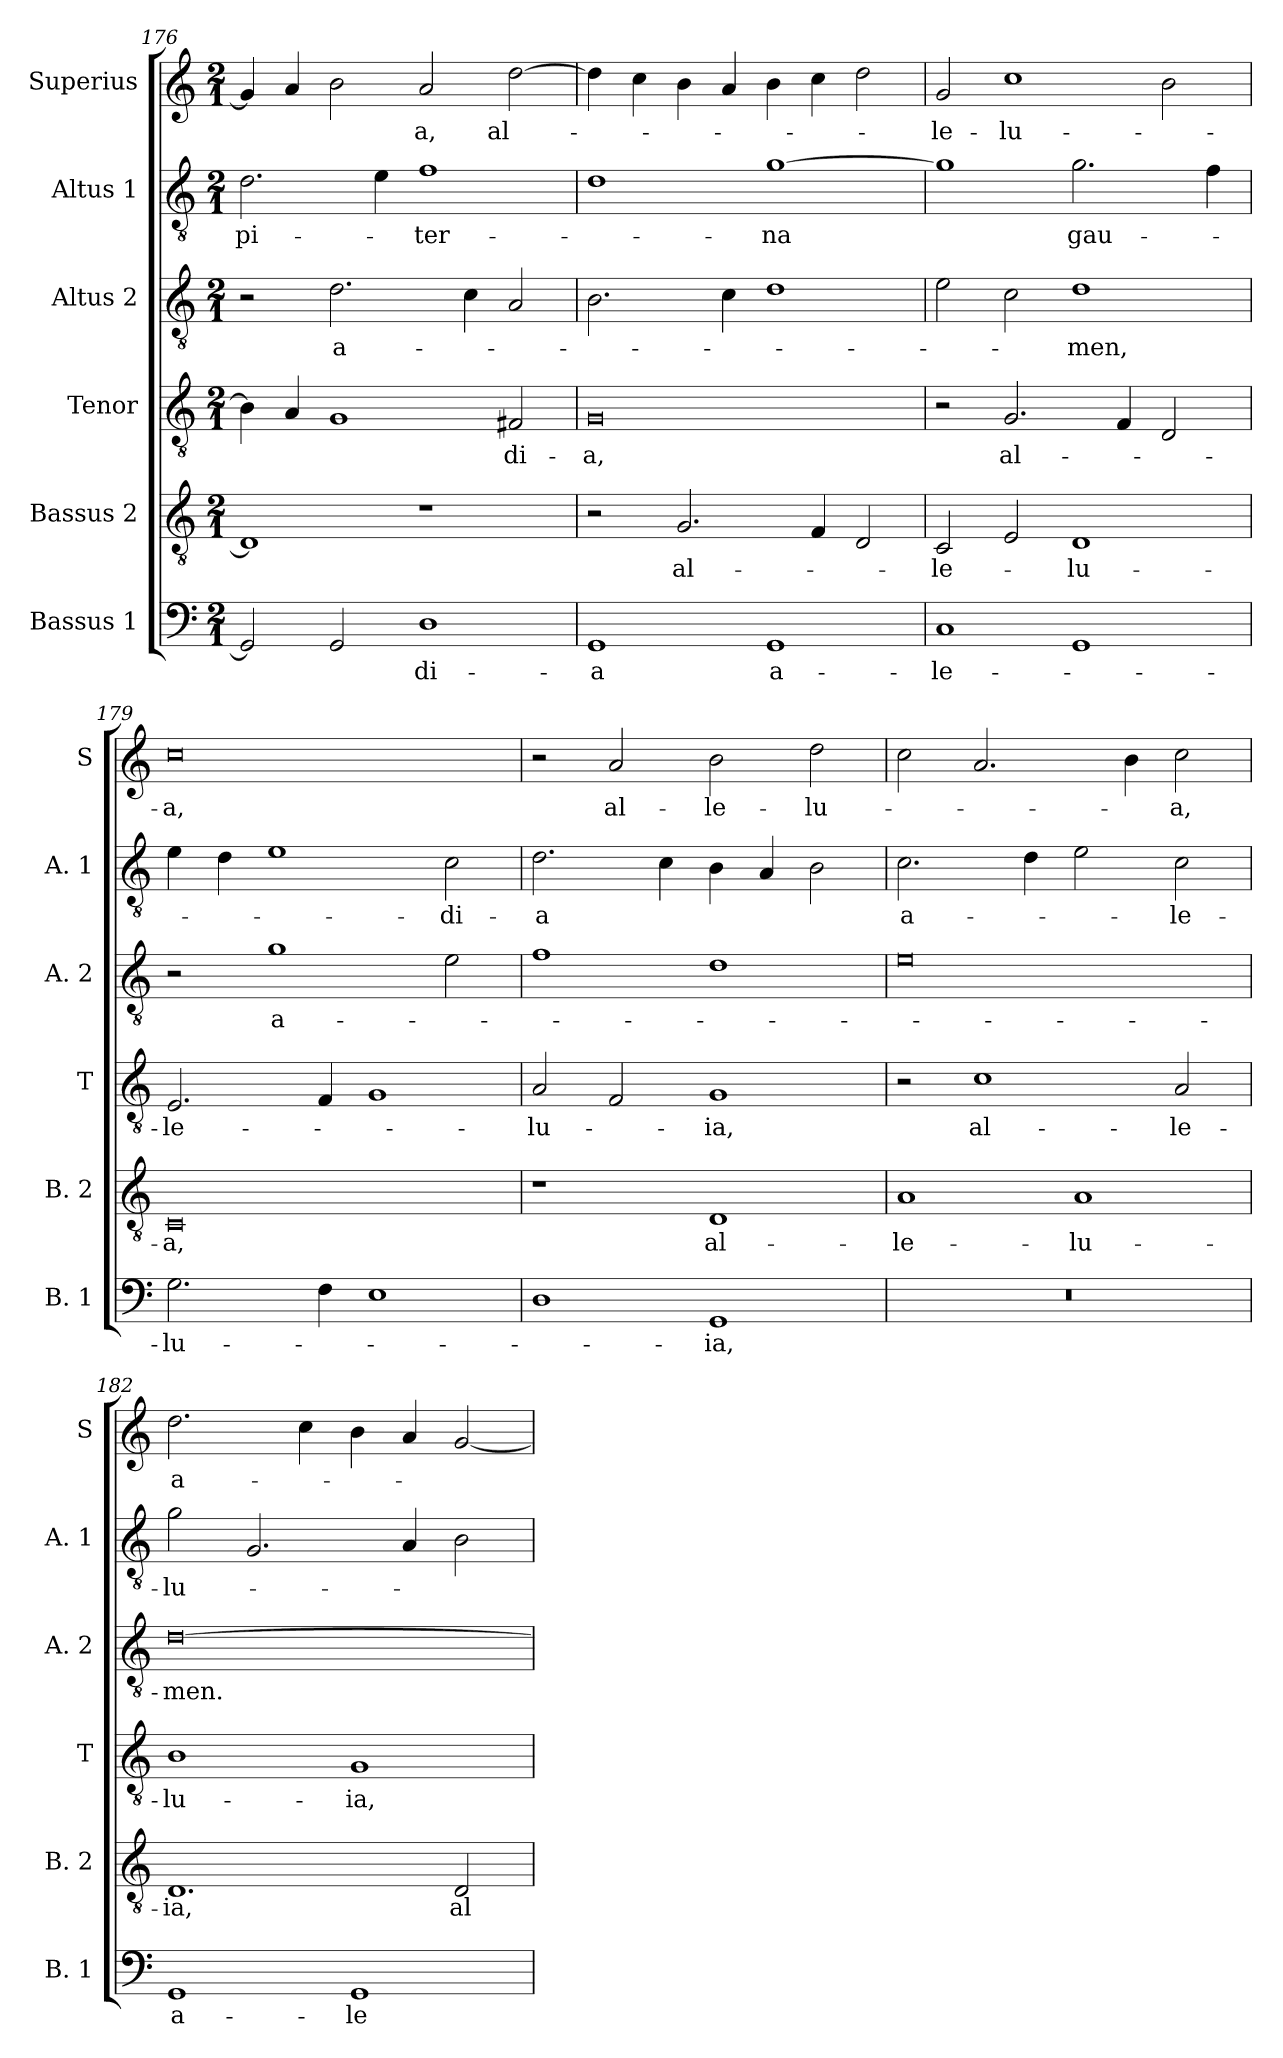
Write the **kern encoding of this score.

**kern	**text	**kern	**text	**kern	**text	**kern	**text	**kern	**text	**kern	**text
*part6	*part6	*part5	*part5	*part4	*part4	*part3	*part3	*part2	*part2	*part1	*part1
*staff6	*staff6	*staff5	*staff5	*staff4	*staff4	*staff3	*staff3	*staff2	*staff2	*staff1	*staff1
*I"Bassus 1	*	*I"Bassus 2	*	*I"Tenor	*	*I"Altus 2	*	*I"Altus 1	*	*I"Superius	*
*I'B. 1	*	*I'B. 2	*	*I'T	*	*I'A. 2	*	*I'A. 1	*	*I'S	*
*clefF4	*	*clefGv2	*	*clefGv2	*	*clefGv2	*	*clefGv2	*	*clefG2	*
*k[]	*	*k[]	*	*k[]	*	*k[]	*	*k[]	*	*k[]	*
*C:	*	*C:	*	*C:	*	*C:	*	*C:	*	*C:	*
*M2/1	*	*M2/1	*	*M2/1	*	*M2/1	*	*M2/1	*	*M2/1	*
=176	=176	=176	=176	=176	=176	=176	=176	=176	=176	=176	=176
2GG]	.	1D]	.	4B]	.	2r	.	2.d	-pi-	4g]	.
.	.	.	.	4A	.	.	.	.	.	4a	.
2GG	.	.	.	1G	.	2.d	a-	.	.	2b	.
.	.	.	.	.	.	.	.	4e	.	.	.
1D	-di-	1r	.	.	.	.	.	1f	-ter-	2a	-a,
.	.	.	.	.	.	4c	.	.	.	.	.
.	.	.	.	2F#X	-di-	2A	.	.	.	[2dd	al-
=177	=177	=177	=177	=177	=177	=177	=177	=177	=177	=177	=177
1GG	-a	2r	.	0G	-a,	2.B	.	1d	.	4dd]	.
.	.	.	.	.	.	.	.	.	.	4cc	.
.	.	2.G	al-	.	.	.	.	.	.	4b	.
.	.	.	.	.	.	4c	.	.	.	4a	.
1GG	a-	.	.	.	.	1d	.	[1g	-na	4b	.
.	.	4F	.	.	.	.	.	.	.	4cc	.
.	.	2D	.	.	.	.	.	.	.	2dd	.
=178	=178	=178	=178	=178	=178	=178	=178	=178	=178	=178	=178
1C	-le-	2C	-le-	2r	.	2e	.	1g]	.	2g	-le-
.	.	2E	.	2.G	al-	2c	.	.	.	1cc	-lu-
1GG	.	1D	-lu-	.	.	1d	-men,	2.g	gau-	.	.
.	.	.	.	4F	.	.	.	.	.	.	.
.	.	.	.	2D	.	.	.	.	.	2b	.
.	.	.	.	.	.	.	.	4f	.	.	.
=179	=179	=179	=179	=179	=179	=179	=179	=179	=179	=179	=179
2.G	-lu-	0C	-a,	2.E	-le-	2r	.	4e	.	0cc	-a,
.	.	.	.	.	.	.	.	4d	.	.	.
.	.	.	.	.	.	1g	a-	1e	.	.	.
4F	.	.	.	4F	.	.	.	.	.	.	.
1E	.	.	.	1G	.	.	.	.	.	.	.
.	.	.	.	.	.	2e	.	2c	-di-	.	.
=180	=180	=180	=180	=180	=180	=180	=180	=180	=180	=180	=180
1D	.	1r	.	2A	-lu-	1f	.	2.d	-a	2r	.
.	.	.	.	2F	.	.	.	.	.	2a	al-
.	.	.	.	.	.	.	.	4c	.	.	.
1GG	-ia,	1D	al-	1G	-ia,	1d	.	4B	.	2b	-le-
.	.	.	.	.	.	.	.	4A	.	.	.
.	.	.	.	.	.	.	.	2B	.	2dd	-lu-
=181	=181	=181	=181	=181	=181	=181	=181	=181	=181	=181	=181
0r	.	1A	-le-	2r	.	0e	.	2.c	a-	2cc	.
.	.	.	.	1c	al-	.	.	.	.	2.a	.
.	.	.	.	.	.	.	.	4d	.	.	.
.	.	1A	-lu-	.	.	.	.	2e	.	.	.
.	.	.	.	.	.	.	.	.	.	4b	.
.	.	.	.	2A	-le-	.	.	2c	-le-	2cc	-a,
=182	=182	=182	=182	=182	=182	=182	=182	=182	=182	=182	=182
1GG	a-	1.D	-ia,	1B	-lu-	[0d	-men.	2g	-lu-	2.dd	a-
.	.	.	.	.	.	.	.	2.G	.	.	.
.	.	.	.	.	.	.	.	.	.	4cc	.
1GG	-le-	.	.	1G	-ia,	.	.	.	.	4b	.
.	.	.	.	.	.	.	.	4A	.	4a	.
.	.	2D	al-	.	.	.	.	2B	.	[2g	.
=	=	=	=	=	=	=	=	=	=	=	=
*-	*-	*-	*-	*-	*-	*-	*-	*-	*-	*-	*-
